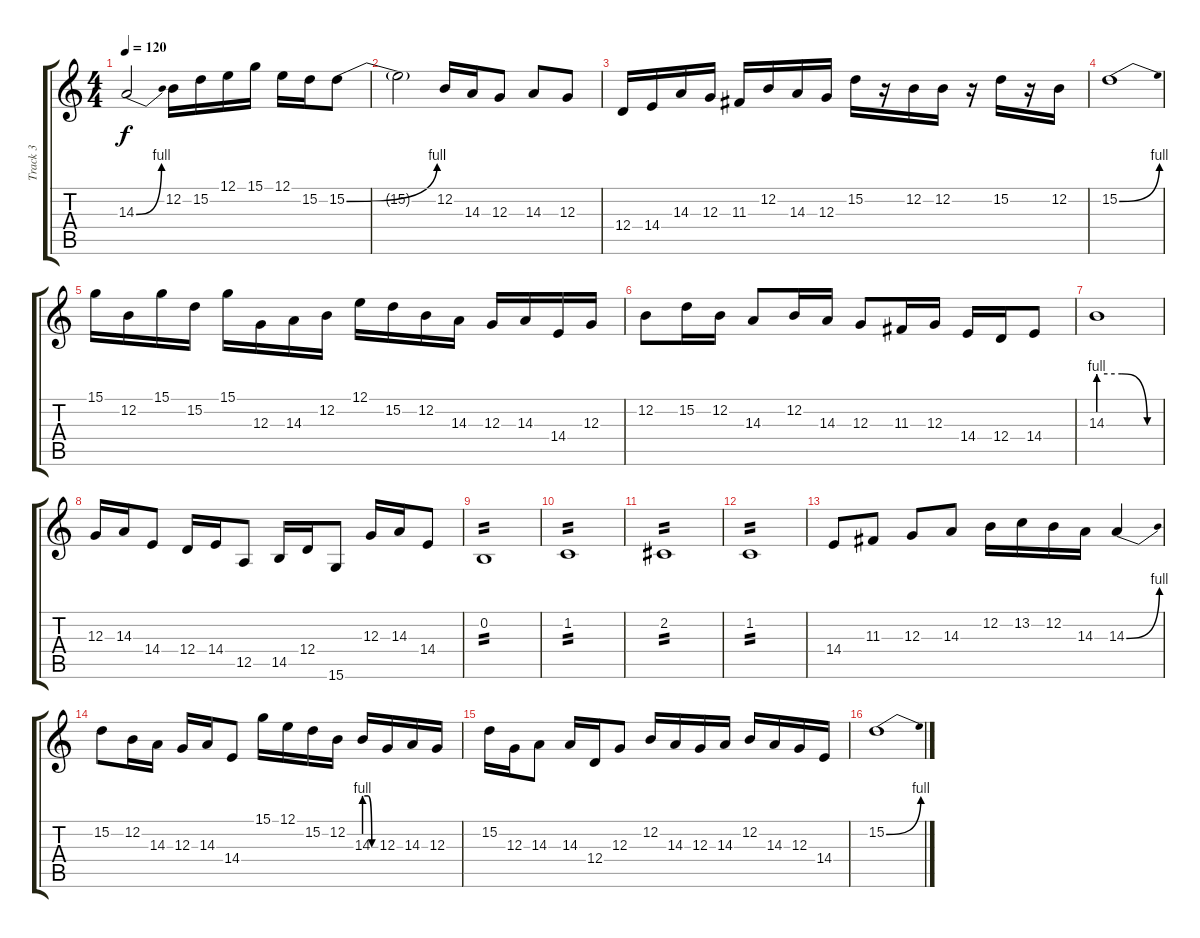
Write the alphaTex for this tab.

\track ("Track 3" "Track 3") {instrument viola}
\staff {score tabs}
\tuning (E4 B3 G3 D3 A2 E2) {hide}
\ts (4 4)
\tempo 120
\clef g2
\ks c
14.3{be (bend 0 0 60 4)}.2{dy f} 12.2.16 15.2.16 12.1.16 15.1.16 12.1.16 15.2.16 15.2{be (bend 0 0 60 4)}.8 |
15.2{t}.2 12.2.16 14.3.16 12.3.8 14.3.8 12.3.8 |
12.4.16 14.4.16 14.3.16 12.3.16 11.3.16 12.2.16 14.3.16 12.3.16 15.2.16 r.16 12.2.16 12.2.16 r.16 15.2.16 r.16 12.2.16 |
15.2{be (bend 0 0 60 4)}.1 |
15.1.16 12.2.16 15.1.16 15.2.16 15.1.16 12.3.16 14.3.16 12.2.16 12.1.16 15.2.16 12.2.16 14.3.16 12.3.16 14.3.16 14.4.16 12.3.16 |
12.2.8 15.2.16 12.2.16 14.3.8 12.2.16 14.3.16 12.3.8 11.3.16 12.3.16 14.4.16 12.4.16 14.4.8 |
14.3{be (custom 0 4 23 4 48 0 60 0)}.1 |
12.3.16 14.3.16 14.4.8 12.4.16 14.4.16 12.5.8 14.5.16 12.4.16 15.6.8 12.3.16 14.3.16 14.4.8 |
0.2.1{tp 2} |
1.2.1{tp 2} |
2.2.1{tp 2} |
1.2.1{tp 2} |
14.4.8{volume 0} 11.3.8 12.3.8 14.3.8 12.2.16 13.2.16 12.2.16 14.3.16 14.3{be (bend 0 0 60 4)}.4 |
15.2.8 12.2.16 14.3.16 12.3.16 14.3.16 14.4.8 15.1.16 12.1.16 15.2.16 12.2.16 14.3{be (custom 0 4 20 4 40 0 60 0)}.16 12.3.16 14.3.16 12.3.16 |
15.2.16 12.3.16 14.3.8 14.3.16 12.4.16 12.3.8 12.2.16 14.3.16 12.3.16 14.3.16 12.2.16 14.3.16 12.3.16 14.4.16 |
15.2{be (bend 0 0 60 4)}.1
